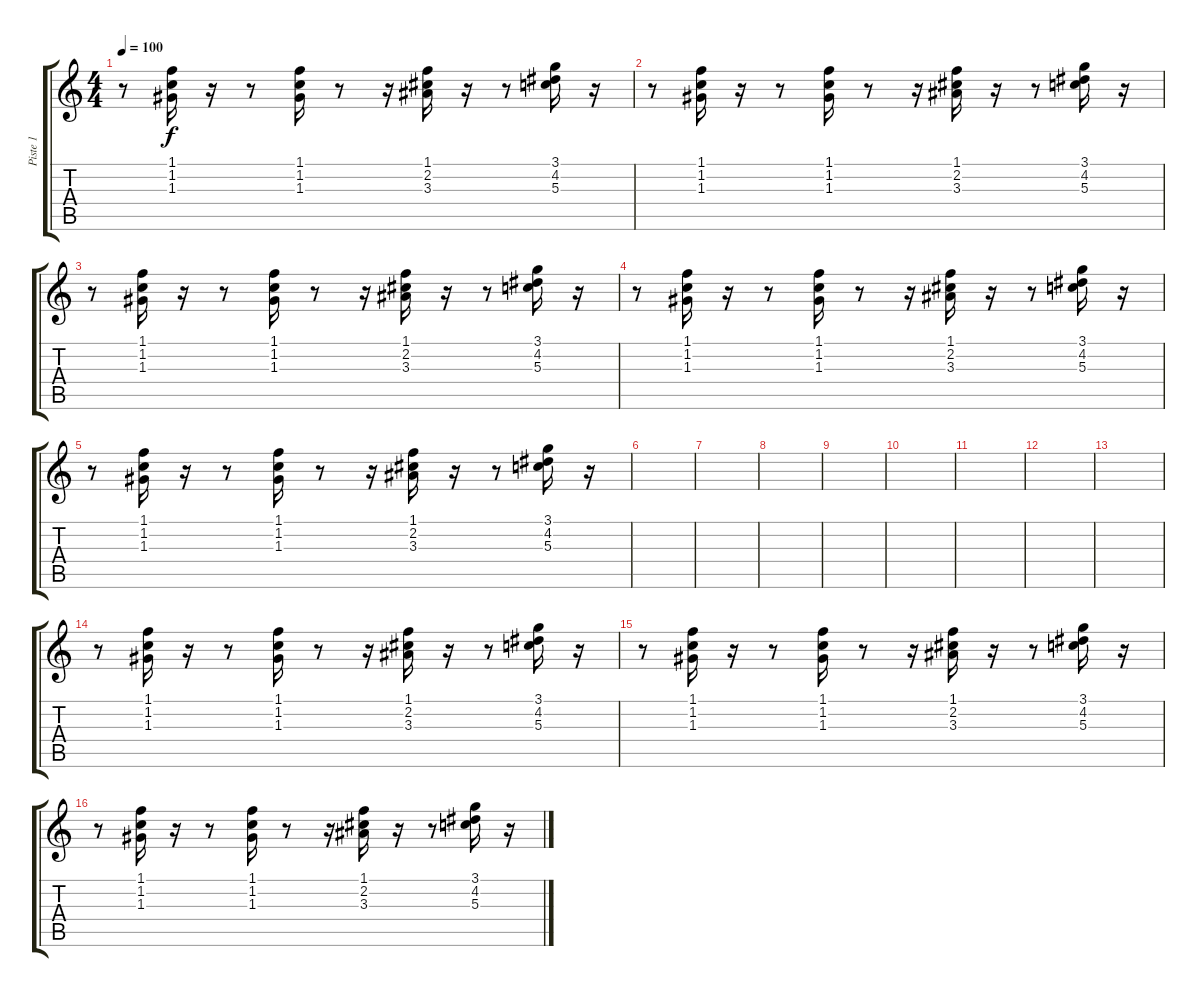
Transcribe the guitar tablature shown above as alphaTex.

\track ("Piste 1" "Piste 1") {instrument overdrivenguitar}
\staff {score tabs}
\tuning (E4 B3 G3 D3 A2 E2) {hide}
\ts (4 4)
\tempo 100
\clef g2
\ks c
r.8{dy f} (1.1 1.2 1.3).16 r.16 r.8 (1.1 1.2 1.3).16 r.8 r.16 (1.1 2.2 3.3).16 r.16 r.8 (3.1 4.2 5.3).16 r.16 |
r.8 (1.1 1.2 1.3).16 r.16 r.8 (1.1 1.2 1.3).16 r.8 r.16 (1.1 2.2 3.3).16 r.16 r.8 (3.1 4.2 5.3).16 r.16 |
r.8 (1.1 1.2 1.3).16 r.16 r.8 (1.1 1.2 1.3).16 r.8 r.16 (1.1 2.2 3.3).16 r.16 r.8 (3.1 4.2 5.3).16 r.16 |
r.8 (1.1 1.2 1.3).16 r.16 r.8 (1.1 1.2 1.3).16 r.8 r.16 (1.1 2.2 3.3).16 r.16 r.8 (3.1 4.2 5.3).16 r.16 |
r.8 (1.1 1.2 1.3).16 r.16 r.8 (1.1 1.2 1.3).16 r.8 r.16 (1.1 2.2 3.3).16 r.16 r.8 (3.1 4.2 5.3).16 r.16 |
|
|
|
|
|
|
|
|
r.8 (1.1 1.2 1.3).16 r.16 r.8 (1.1 1.2 1.3).16 r.8 r.16 (1.1 2.2 3.3).16 r.16 r.8 (3.1 4.2 5.3).16 r.16 |
r.8 (1.1 1.2 1.3).16 r.16 r.8 (1.1 1.2 1.3).16 r.8 r.16 (1.1 2.2 3.3).16 r.16 r.8 (3.1 4.2 5.3).16 r.16 |
r.8 (1.1 1.2 1.3).16 r.16 r.8 (1.1 1.2 1.3).16 r.8 r.16 (1.1 2.2 3.3).16 r.16 r.8 (3.1 4.2 5.3).16 r.16
